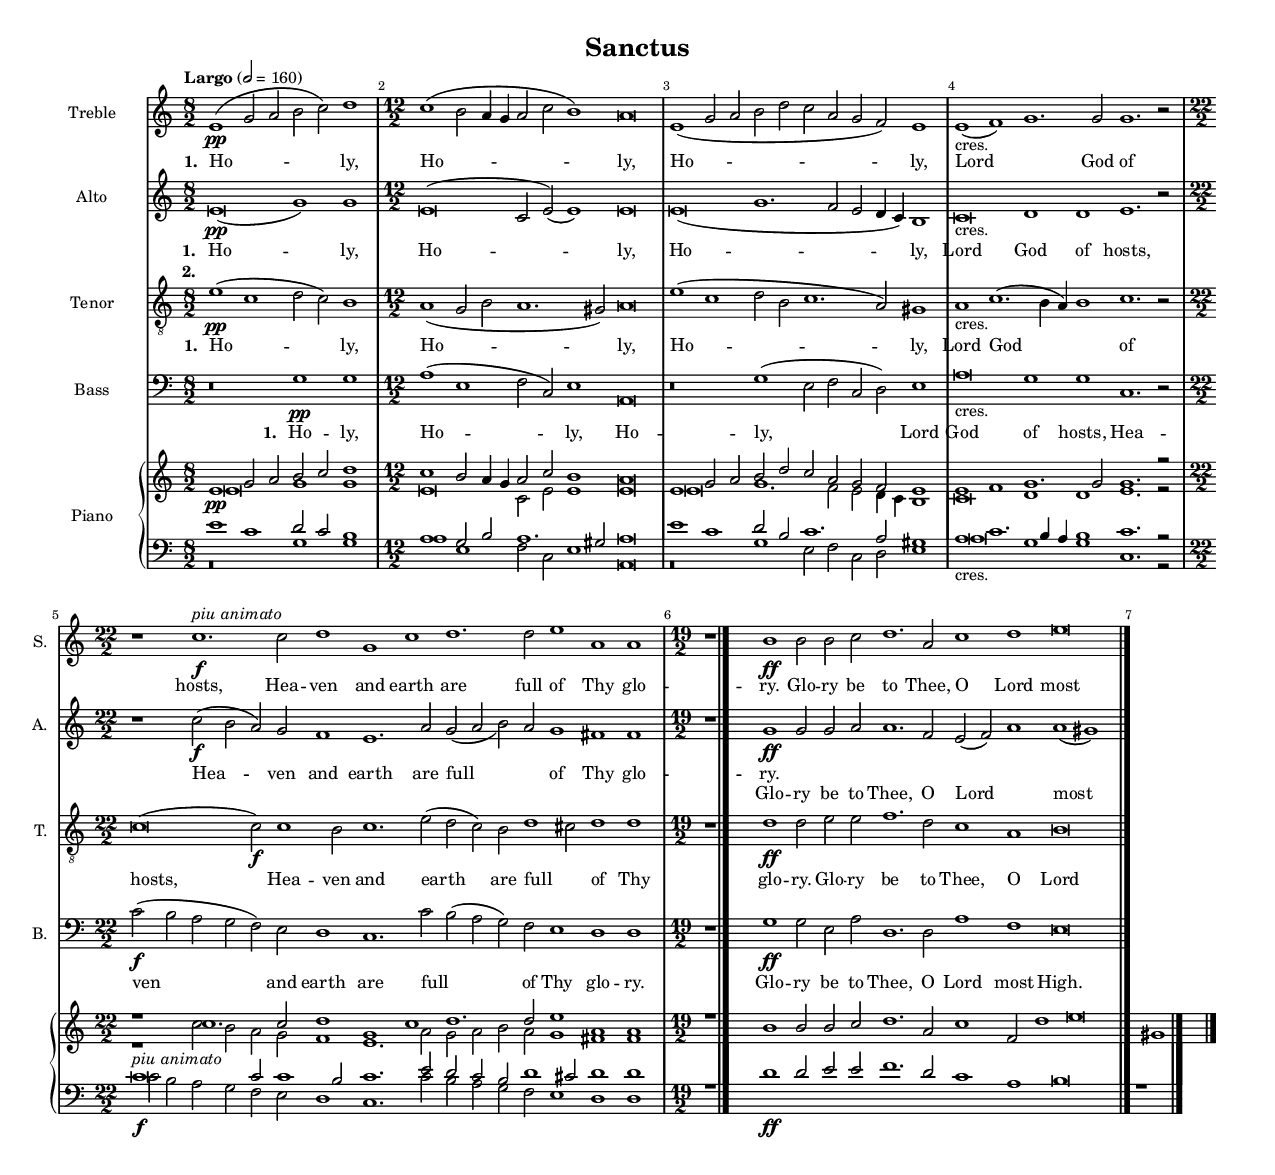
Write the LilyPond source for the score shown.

%=============================================
%   created by MuseScore Version: 0.9.6
%          Tuesday, March 2, 2010
%=============================================

\version "2.12.0"



#(set-default-paper-size "letter")

\paper {
  line-width    = 195.9\mm
  left-margin   = 10\mm
  top-margin    = 10\mm
  bottom-margin = 20\mm
  %%indent = 0 \mm 
  %%set to ##t if your score is less than one page: 
  ragged-last-bottom = ##t 
  ragged-bottom = ##f  
  %% in orchestral scores you probably want the two bold slashes 
  %% separating the systems: so uncomment the following line: 
  %% system-separator-markup = \slashSeparator 
  }

\header {
title = "Sanctus"
}

ASvoiceAA = \relative c'{
    \set Staff.instrumentName = #"Treble"
    \set Staff.shortInstrumentName = #"S."
    \clef treble
    %staffkeysig
    \key c \major 
    %bartimesig: 
    \time 8/2 
    \tempo "Largo" 2 = 160  e1( \pp g2 a b c) d1      | % 1
    %bartimesig: 
    \time 12/2 
    c1( b2 a4 g a2 c b1) a\breve      | % 2
    e1_( g2 a b d c a g f) e1      | % 3
    e( _\markup{"cres."} f) g1. g2 g1. r2      | % 4
    %bartimesig: 
    \time 22/2 
    r1 c1. \f ^\markup {\italic "piu animato"} c2 d1 g, c d1. d2 e1 a, a      | % 5
    %bartimesig: 
    \time 19/2 
    r1 b \ff b2 b c d1. a2 c1 d e\breve \bar "|."\bar "|." 
}% end of last bar in partorvoice

 

AAvoiceBA = \relative c'{
    \set Staff.instrumentName = #"Alto"
    \set Staff.shortInstrumentName = #"A."
    \clef treble
    %staffkeysig
    \key c \major 
    %bartimesig: 
    \time 8/2 
    e\breve( \pp g1) g      | % 1
    %bartimesig: 
    \time 12/2 
    e\breve^( c2 e)( e1) e\breve      | % 2
    e( g1. f2 e d4 c) b1      | % 3
    c\breve _\markup{"cres."} d1 d e1. r2      | % 4
    %bartimesig: 
    \time 22/2 
    r1 c'2( \f b a) g f1 e1. a2 g_( a b) a g1 fis fis      | % 5
    %bartimesig: 
    \time 19/2 
    r1 g \ff g2 g a a1. f2 e( f) a1 a( gis) \bar "|."\bar "|." 
}% end of last bar in partorvoice

 

ATvoiceCA = \relative c{
    \set Staff.instrumentName = #"Tenor"
    \set Staff.shortInstrumentName = #"T."
    \clef "treble_8"
    %staffkeysig
    \key c \major 
    %bartimesig: 
    \time 8/2 
    e'1( \pp c d2 c) b1      | % 1
    %bartimesig: 
    \time 12/2 
    a1_( g2 b a1. gis2) a\breve      | % 2
    e'1( c d2 b c1. a2) gis1      | % 3
    a _\markup{"cres."} c1.( b4 a) b1 c1. r2      | % 4
    %bartimesig: 
    \time 22/2 
    c\breve( c2) \f c1 b2 c1. e2( d c) b d1 cis2 d1 d      | % 5
    %bartimesig: 
    \time 19/2 
    r1 d \ff d2 e e f1. d2 c1 a b\breve \bar "|."\bar "|." 
}% end of last bar in partorvoice

 

ABvoiceDA = \relative c{
    \set Staff.instrumentName = #"Bass"
    \set Staff.shortInstrumentName = #"B."
    \clef bass
    %staffkeysig
    \key c \major 
    %bartimesig: 
    \time 8/2 
    r\breve g'1 \pp g      | % 1
    %bartimesig: 
    \time 12/2 
    a1( e f2 c) e1 a,\breve      | % 2
    r g'1( e2 f c d) e1      | % 3
    a\breve _\markup{"cres."} g1 g c,1. r2      | % 4
    %bartimesig: 
    \time 22/2 
    c'2( \f b a g f) e d1 c1. c'2 b( a g) f e1 d d      | % 5
    %bartimesig: 
    \time 19/2 
    r1 g \ff g2 e a d,1. d2 a'1 f e\breve \bar "|."\bar "|." 
}% end of last bar in partorvoice

 

APnovoiceEA = \relative c'{
    \set Staff.instrumentName = #"Piano"
    \set Staff.shortInstrumentName = #"Pno."
    \clef treble
    %staffkeysig
    \key c \major 
    %bartimesig: 
    \time 8/2 
    e1 \pp g2 a b c d1      | % 1
    %bartimesig: 
    \time 12/2 
    c1 b2 a4 g a2 c b1 a\breve      | % 2
    e1 g2 a b d c a g f e1      | % 3
    e f g1. g2 g1. r2      | % 4
    %bartimesig: 
    \time 22/2 
    r1 c1. c2 d1 g, c d1. d2 e1 a, a      | % 5
    %bartimesig: 
    \time 19/2 
    r1 b b2 b c d1. a2 c1 f,2 d'1 e\breve gis,1 \bar "|."\bar "|." 
}% end of last bar in partorvoice

 
APnovoiceEB = \relative c'{
    \voiceTwo

    e\breve g1 g      | % 1
    e\breve c2 e e1 e\breve      | % 2
    e g1. f2 e d4 c b1      | % 3
    c\breve d1 d e1. r2      | % 4
    r1 c'2 b a g f1 e1. a2 g a b a g1 fis fis      | % 5
    s4 \bar "|."\bar "|." 
}% end of last bar in partorvoice

 
APnopartE =  << 
    \mergeDifferentlyHeadedOn
    \mergeDifferentlyDottedOn 
        \context Voice = APnovoiceEA{\voiceOne \APnovoiceEA}\\ 
        \context Voice = APnovoiceEB\APnovoiceEB
        >> 

 

AvoiceFA = \relative c{
    \set Staff.instrumentName = #""
    \set Staff.shortInstrumentName = #""
    \clef bass
    %staffkeysig
    \key c \major 
    %bartimesig: 
    \time 8/2 
    e'1 c d2 c b1      | % 1
    %bartimesig: 
    \time 12/2 
    a1 g2 b a1. gis2 a\breve      | % 2
    e'1 c d2 b c1. a2 gis1      | % 3
    a _\markup{"cres."} c1. b4 a b1 c1. r2      | % 4
    %bartimesig: 
    \time 22/2 
    c\breve \f ^\markup {\italic "piu animato"} c2 c1 b2 c1. e2 d c b d1 cis2 d1 d      | % 5
    %bartimesig: 
    \time 19/2 
    r1 d \ff d2 e e f1. d2 c1 a b\breve r1 \bar "|."\bar "|." 
}% end of last bar in partorvoice

 
AvoiceFB = \relative c{
    \voiceTwo

    r\breve g'1 g      | % 1
    a e f2 c e1 a,\breve      | % 2
    r g'1 e2 f c d e1      | % 3
    a\breve g1 g c,1. r2      | % 4
    c' b a g f e d1 c1. c'2 b a g f e1 d d      | % 5
    s4 \bar "|."\bar "|." 
}% end of last bar in partorvoice

 
ApartF =  << 
    \mergeDifferentlyHeadedOn
    \mergeDifferentlyDottedOn 
        \context Voice = AvoiceFA{\voiceOne \AvoiceFA}\\ 
        \context Voice = AvoiceFB\AvoiceFB
        >> 

  ASpartAverseA = \lyricmode { \set stanza = " 1. " Ho -- ly, Ho -- ly, Ho -- ly, Lord  _ God of hosts, Hea -- ven and earth are full of Thy glo -- ry. Glo -- ry be to Thee, O Lord most High. }
  AApartBverseA = \lyricmode { \set stanza = " 1. " Ho -- ly, Ho -- ly, Ho -- ly, Lord God of hosts, Hea -- ven and earth are full  _ of Thy glo -- ry.  }
  AApartBverseB = \lyricmode { \set stanza = " 2. "  _  _  _  _  _  _  _  _  _  _  _  _  _  _  _  _  _  _  _  _ Glo -- ry be to Thee, O Lord  _ most High.  _ }
  ATpartCverseA = \lyricmode { \set stanza = " 1. " Ho -- ly, Ho -- ly, Ho -- ly, Lord God  _ of hosts, Hea -- ven and earth are full  _ of Thy glo -- ry. Glo -- ry be to Thee, O Lord most High. }
  ABpartDverseA = \lyricmode { \set stanza = " 1. " Ho -- ly, Ho -- ly, Ho -- ly, Lord God of hosts, Hea -- ven and earth are full  _ of Thy glo -- ry. Glo -- ry be to Thee, O Lord most High. }

\score { 
    << 
        \context Staff = ASpartA << 
            \context Voice = ASvoiceAA \ASvoiceAA
        >>

         \context Lyrics = ASpartAverseA\lyricsto ASvoiceAA  \ASpartAverseA

        \context Staff = AApartB << 
            \context Voice = AAvoiceBA \AAvoiceBA
        >>

         \context Lyrics = AApartBverseA\lyricsto AAvoiceBA  \AApartBverseA
         \context Lyrics = AApartBverseB\lyricsto AAvoiceBA  \AApartBverseB

        \context Staff = ATpartC << 
            \context Voice = ATvoiceCA \ATvoiceCA
        >>

         \context Lyrics = ATpartCverseA\lyricsto ATvoiceCA  \ATpartCverseA

        \context Staff = ABpartD << 
            \context Voice = ABvoiceDA \ABvoiceDA
        >>

         \context Lyrics = ABpartDverseA\lyricsto ABvoiceDA  \ABpartDverseA

        \context PianoStaff <<
        \set PianoStaff.instrumentName="Piano" 
            \context Staff = APnopartE << 
                \APnopartE
                \set Staff.instrumentName = #""
                \set Staff.shortInstrumentName = #""
            >>


            \context Staff = ApartF << 
                \ApartF
                \set Staff.instrumentName = #""
                \set Staff.shortInstrumentName = #""
            >>


        >> %end of PianoStaffA


      \set Score.skipBars = ##t
      %%\set Score.melismaBusyProperties = #'()
      \override Score.BarNumber #'break-visibility = #end-of-line-invisible %%every bar is numbered.!!!
      %% remove previous line to get barnumbers only at beginning of system.
       #(set-accidental-style 'modern-cautionary)
      \set Score.markFormatter = #format-mark-box-letters %%boxed rehearsal-marks
       \override Score.TimeSignature #'style = #'() %%makes timesigs always numerical
      %% remove previous line to get cut-time/alla breve or common time 
      \set Score.pedalSustainStyle = #'mixed 
       %% make spanners comprise the note it end on, so that there is no doubt that this note is included.
       \override Score.TrillSpanner #'(bound-details right padding) = #-2
      \override Score.TextSpanner #'(bound-details right padding) = #-1
      %% Lilypond's normal textspanners are too weak:  
      \override Score.TextSpanner #'dash-period = #1
      \override Score.TextSpanner #'dash-fraction = #0.5
      %% lilypond chordname font, like mscore jazzfont, is both far too big and extremely ugly (olagunde@start.no):
      \override Score.ChordName #'font-family = #'roman 
      \override Score.ChordName #'font-size =#0 
      %% In my experience the normal thing in printed scores is maj7 and not the triangle. (olagunde):
      \set Score.majorSevenSymbol = \markup {maj7}
  >>

  %% Boosey and Hawkes, and Peters, have barlines spanning all staff-groups in a score,
  %% Eulenburg and Philharmonia, like Lilypond, have no barlines between staffgroups.
  %% If you want the Eulenburg/Lilypond style, comment out the following line:
  \layout {\context {\Score \consists Span_bar_engraver}}
}%% end of score-block 

#(set-global-staff-size 14)
